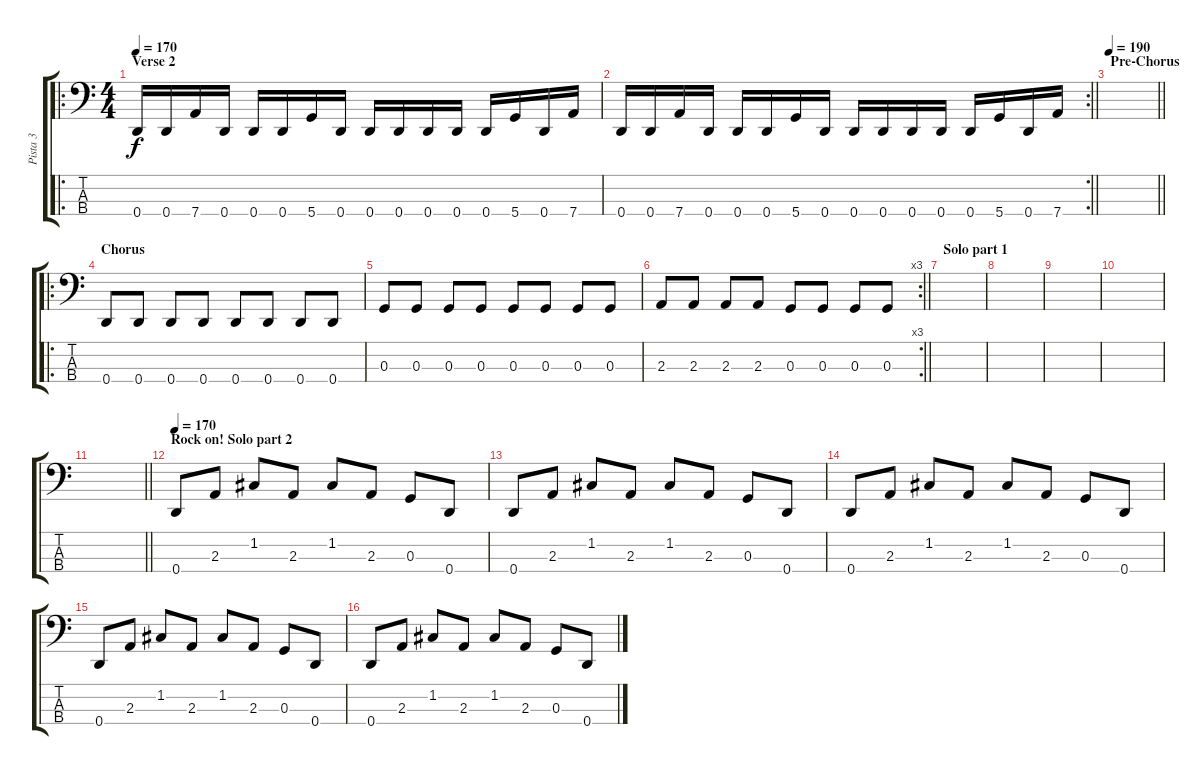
\track ("Pista 3" "Pista 3") {instrument electricbassfinger}
\staff {score tabs}
\tuning (F2 C2 G1 D1) {hide}
\ro
\ts (4 4)
\section ("" "Verse 2")
\tempo 170
\clef f4
\ks c
0.4.16{dy f} 0.4.16 7.4.16 0.4.16 0.4.16 0.4.16 5.4.16 0.4.16 0.4.16 0.4.16 0.4.16 0.4.16 0.4.16 5.4.16 0.4.16 7.4.16 |
\rc 2
\barLineRight lightlight
0.4.16 0.4.16 7.4.16 0.4.16 0.4.16 0.4.16 5.4.16 0.4.16 0.4.16 0.4.16 0.4.16 0.4.16 0.4.16 5.4.16 0.4.16 7.4.16 |
\section ("" "Pre-Chorus")
\tempo 190
\barLineRight lightlight
|
\ro
\section ("" "Chorus")
0.4.8 0.4.8 0.4.8 0.4.8 0.4.8 0.4.8 0.4.8 0.4.8 |
0.3.8 0.3.8 0.3.8 0.3.8 0.3.8 0.3.8 0.3.8 0.3.8 |
\rc 3
\barLineRight lightlight
2.3.8 2.3.8 2.3.8 2.3.8 0.3.8 0.3.8 0.3.8 0.3.8 |
\section ("" "Solo part 1")
|
|
|
|
\barLineRight lightlight
|
\section ("" "Rock on! Solo part 2")
\tempo 170
0.4.8 2.3.8 1.2.8 2.3.8 1.2.8 2.3.8 0.3.8 0.4.8 |
0.4.8 2.3.8 1.2.8 2.3.8 1.2.8 2.3.8 0.3.8 0.4.8 |
0.4.8 2.3.8 1.2.8 2.3.8 1.2.8 2.3.8 0.3.8 0.4.8 |
0.4.8 2.3.8 1.2.8 2.3.8 1.2.8 2.3.8 0.3.8 0.4.8 |
0.4.8 2.3.8 1.2.8 2.3.8 1.2.8 2.3.8 0.3.8 0.4.8
